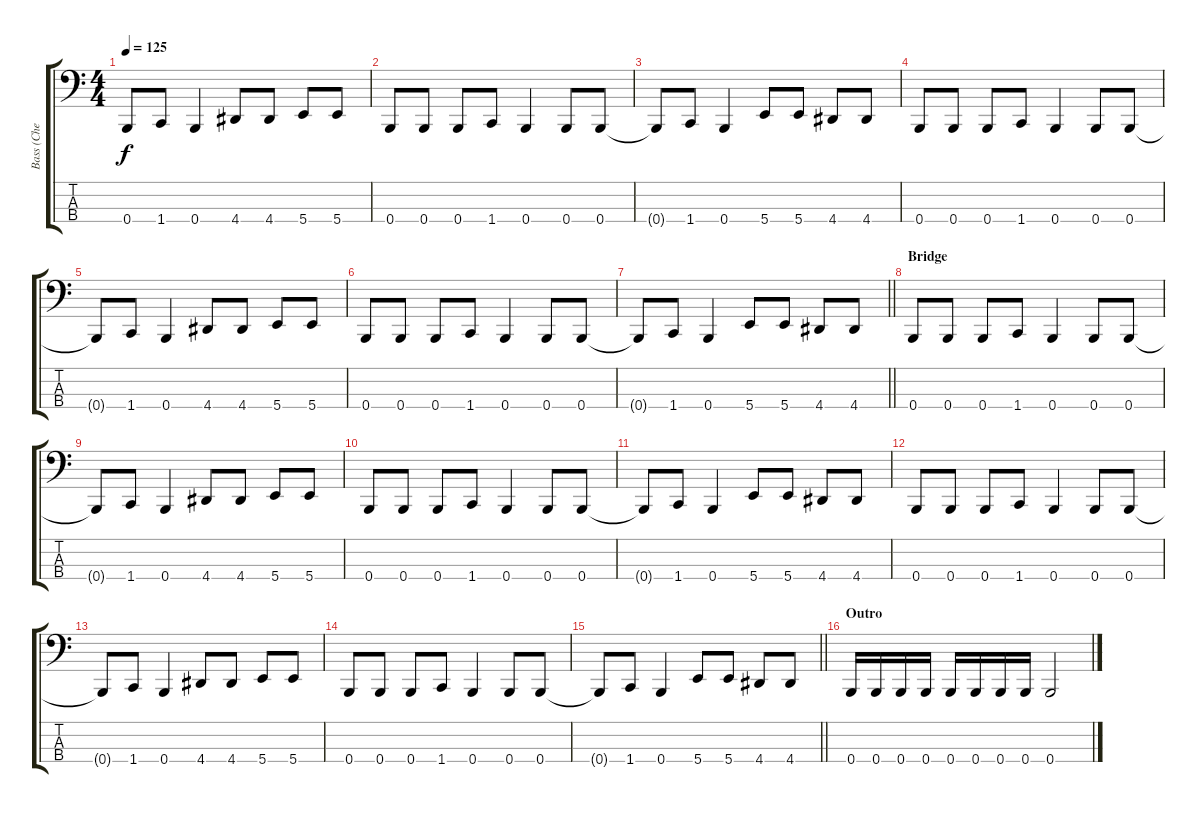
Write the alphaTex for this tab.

\track ("Bass (Che Gö)" "Bass (Che ") {instrument electricbasspick}
\staff {score tabs}
\tuning (D2 A1 E1 B0) {hide}
\ts (4 4)
\tempo 125
\clef f4
\ks c
0.4{t}.8{dy f} 1.4.8 0.4.4 4.4.8 4.4.8 5.4.8 5.4.8 |
0.4.8 0.4.8 0.4.8 1.4.8 0.4.4 0.4.8 0.4.8 |
0.4{t}.8 1.4.8 0.4.4 5.4.8 5.4.8 4.4.8 4.4.8 |
0.4.8 0.4.8 0.4.8 1.4.8 0.4.4 0.4.8 0.4.8 |
0.4{t}.8 1.4.8 0.4.4 4.4.8 4.4.8 5.4.8 5.4.8 |
0.4.8 0.4.8 0.4.8 1.4.8 0.4.4 0.4.8 0.4.8 |
\barLineRight lightlight
0.4{t}.8 1.4.8 0.4.4 5.4.8 5.4.8 4.4.8 4.4.8 |
\section ("" "Bridge")
0.4.8 0.4.8 0.4.8 1.4.8 0.4.4 0.4.8 0.4.8 |
0.4{t}.8 1.4.8 0.4.4 4.4.8 4.4.8 5.4.8 5.4.8 |
0.4.8 0.4.8 0.4.8 1.4.8 0.4.4 0.4.8 0.4.8 |
0.4{t}.8 1.4.8 0.4.4 5.4.8 5.4.8 4.4.8 4.4.8 |
0.4.8 0.4.8 0.4.8 1.4.8 0.4.4 0.4.8 0.4.8 |
0.4{t}.8 1.4.8 0.4.4 4.4.8 4.4.8 5.4.8 5.4.8 |
0.4.8 0.4.8 0.4.8 1.4.8 0.4.4 0.4.8 0.4.8 |
\barLineRight lightlight
0.4{t}.8 1.4.8 0.4.4 5.4.8 5.4.8 4.4.8 4.4.8 |
\section ("" "Outro")
0.4.16 0.4.16 0.4.16 0.4.16 0.4.16 0.4.16 0.4.16 0.4.16 0.4.2
